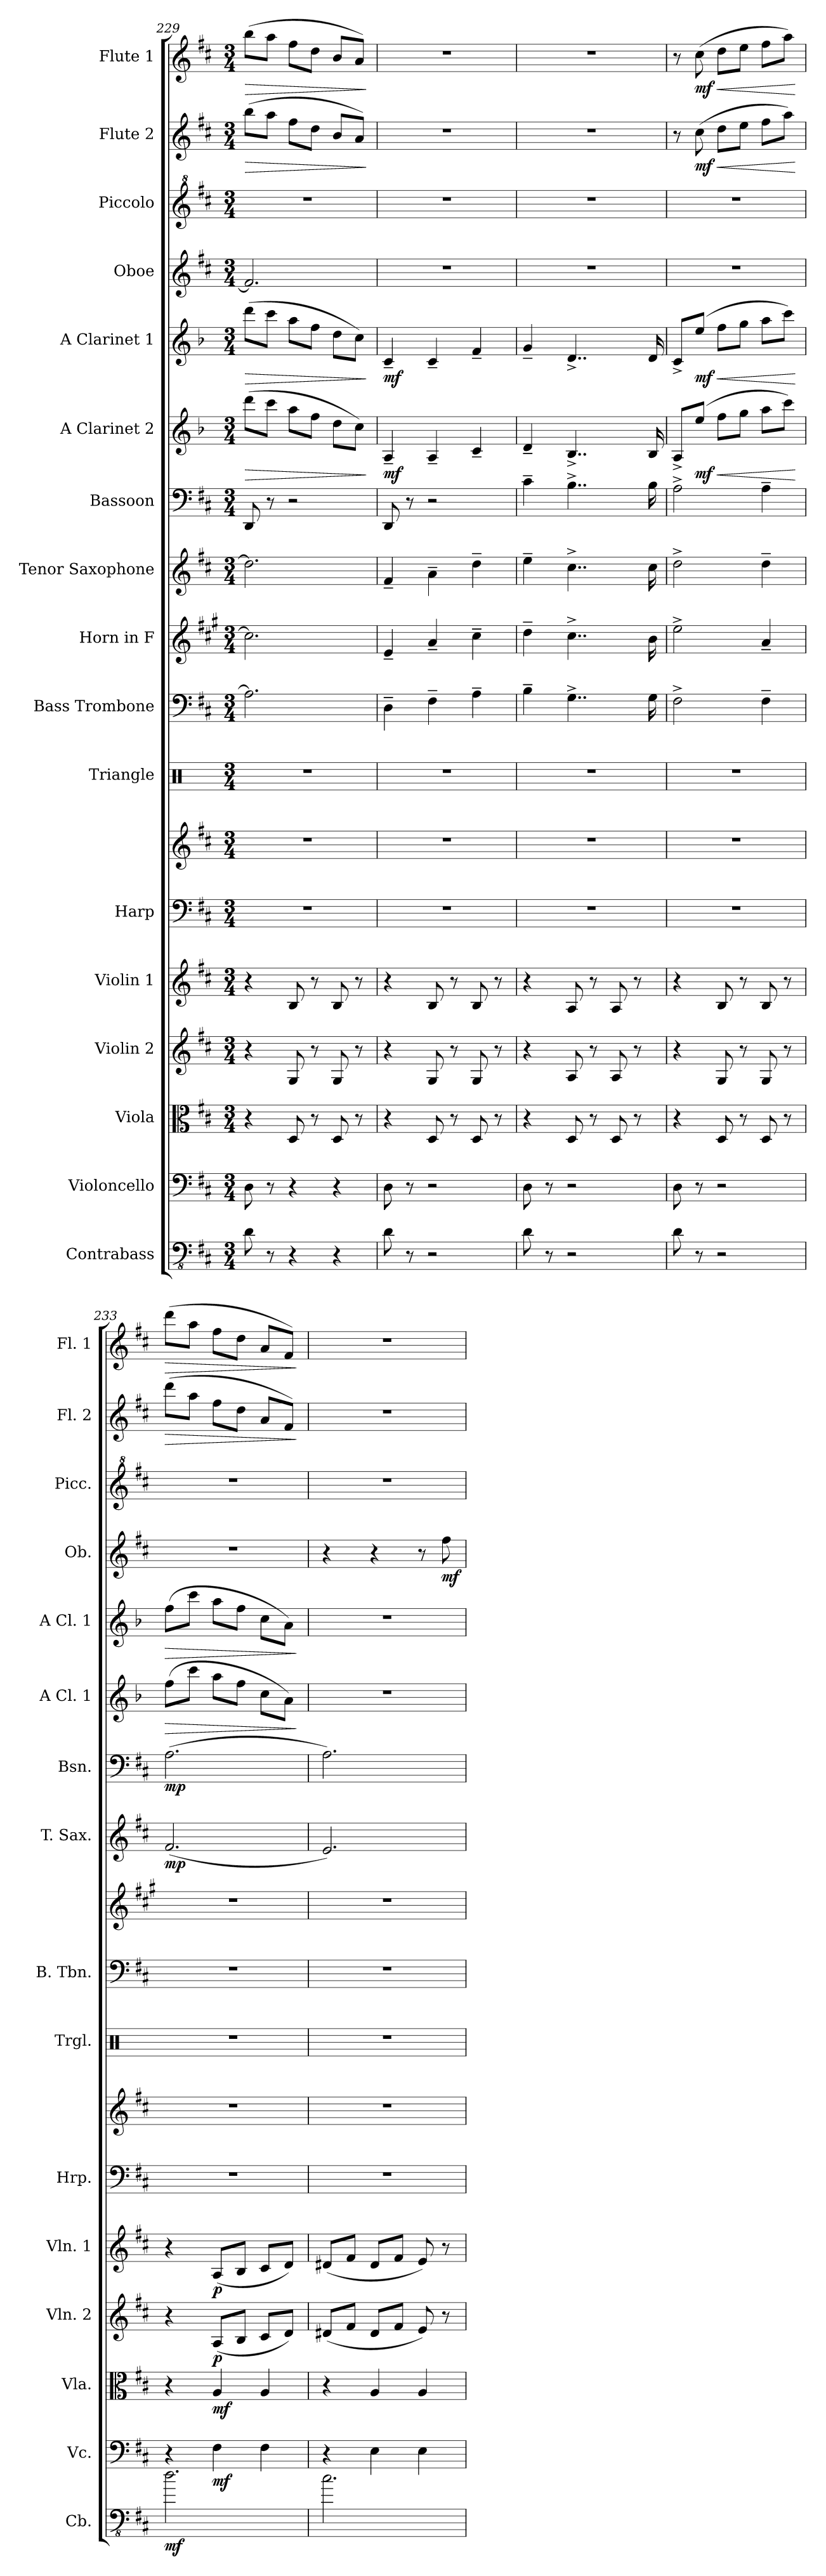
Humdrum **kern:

**kern	**dynam	**kern	**dynam	**kern	**dynam	**kern	**dynam	**kern	**dynam	**kern	**kern	**kern	**kern	**kern	**kern	**dynam	**kern	**dynam	**kern	**dynam	**kern	**dynam	**kern	**dynam	**kern	**kern	**dynam	**kern	**dynam
*part17	*part17	*part16	*part16	*part15	*part15	*part14	*part14	*part13	*part13	*part12	*part12	*part11	*part10	*part9	*part8	*part8	*part7	*part7	*part6	*part6	*part5	*part5	*part4	*part4	*part3	*part2	*part2	*part1	*part1
*staff18	*staff18	*staff17	*staff17	*staff16	*staff16	*staff15	*staff15	*staff14	*staff14	*staff13	*staff12	*staff11	*staff10	*staff9	*staff8	*staff8	*staff7	*staff7	*staff6	*staff6	*staff5	*staff5	*staff4	*staff4	*staff3	*staff2	*staff2	*staff1	*staff1
*I"Contrabass	*	*I"Violoncello	*	*I"Viola	*	*I"Violin 2	*	*I"Violin 1	*	*I"Harp	*	*I"Triangle	*I"Bass Trombone	*I"Horn in F	*I"Tenor Saxophone	*	*I"Bassoon	*	*I"A Clarinet 2	*	*I"A Clarinet 1	*	*I"Oboe	*	*I"Piccolo	*I"Flute 2	*	*I"Flute 1	*
*I'Cb.	*	*I'Vc.	*	*I'Vla.	*	*I'Vln. 2	*	*I'Vln. 1	*	*I'Hrp.	*	*I'Trgl.	*I'B. Tbn.	*	*I'T. Sax.	*	*I'Bsn.	*	*I'A Cl. 1	*	*I'A Cl. 1	*	*I'Ob.	*	*I'Picc.	*I'Fl. 2	*	*I'Fl. 1	*
*clefFv4	*	*clefF4	*	*clefC3	*	*clefG2	*	*clefG2	*	*clefF4	*clefG2	*clefX	*clefF4	*clefG2	*clefG2	*	*clefF4	*	*clefG2	*	*clefG2	*	*clefG2	*	*clefG^2	*clefG2	*	*clefG2	*
*ITrd7c12	*	*	*	*	*	*	*	*	*	*	*	*	*	*ITrd4c7	*ITrd8c14	*	*	*	*ITrd2c3	*	*ITrd2c3	*	*	*	*ITrd-7c-12	*	*	*	*
*k[f#c#]	*	*k[f#c#]	*	*k[f#c#]	*	*k[f#c#]	*	*k[f#c#]	*	*k[f#c#]	*k[f#c#]	*k[]	*k[f#c#]	*k[f#c#]	*k[f#c#]	*	*k[f#c#]	*	*k[f#c#]	*	*k[f#c#]	*	*k[f#c#]	*	*k[f#c#]	*k[f#c#]	*	*k[f#c#]	*
*M3/4	*	*M3/4	*	*M3/4	*	*M3/4	*	*M3/4	*	*M3/4	*M3/4	*M3/4	*M3/4	*M3/4	*M3/4	*	*M3/4	*	*M3/4	*	*M3/4	*	*M3/4	*	*M3/4	*M3/4	*	*M3/4	*
=229	=229	=229	=229	=229	=229	=229	=229	=229	=229	=229	=229	=229	=229	=229	=229	=229	=229	=229	=229	=229	=229	=229	=229	=229	=229	=229	=229	=229	=229
!	!	!	!	!	!	!	!	!	!	!	!	!	!	!	!	!	!	!	!	!LO:HP:b	!	!LO:HP:b	!	!	!	!	!LO:HP:b	!	!LO:HP:b
8DD\	.	8D\	.	4r	.	4r	.	4r	.	2.r	2.r	2.r	2.A\]	2.f#\]	2.d\]	.	8DD/	.	(8bb\L	>	(8bb\L	>	2.f#/]	.	2.r	(8bb\L	>	(8bb\L	>
8r	.	8r	.	.	.	.	.	.	.	.	.	.	.	.	.	.	8r	.	8aa\J	.	8aa\J	.	.	.	.	8aa\J	.	8aa\J	.
4r	.	4r	.	8D/	.	8G/	.	8B/	.	.	.	.	.	.	.	.	2r	.	8ff#\L	.	8ff#\L	.	.	.	.	8ff#\L	.	8ff#\L	.
.	.	.	.	8r	.	8r	.	8r	.	.	.	.	.	.	.	.	.	.	8dd\J	.	8dd\J	.	.	.	.	8dd\J	.	8dd\J	.
4r	.	4r	.	8D/	.	8G/	.	8B/	.	.	.	.	.	.	.	.	.	.	8b\L	.	8b\L	.	.	.	.	8b/L	.	8b/L	.
.	.	.	.	8r	.	8r	.	8r	.	.	.	.	.	.	.	.	.	.	8a\J)	.	8a\J)	.	.	.	.	8a/J)	.	8a/J)	.
.	.	.	.	.	.	.	.	.	.	.	.	.	.	.	.	.	.	.	.	]	.	]	.	.	.	.	]	.	]
=230	=230	=230	=230	=230	=230	=230	=230	=230	=230	=230	=230	=230	=230	=230	=230	=230	=230	=230	=230	=230	=230	=230	=230	=230	=230	=230	=230	=230	=230
!	!	!	!	!	!	!	!	!	!	!	!	!	!	!	!	!	!	!	!	!LO:DY:b	!	!LO:DY:b	!	!	!	!	!	!	!
8DD\	.	8D\	.	4r	.	4r	.	4r	.	2.r	2.r	2.r	4D~\	4A~/	4F#~/	.	8DD/	.	4F#~/	mf	4A~/	mf	2.r	.	2.r	2.r	.	2.r	.
8r	.	8r	.	.	.	.	.	.	.	.	.	.	.	.	.	.	8r	.	.	.	.	.	.	.	.	.	.	.	.
2r	.	2r	.	8D/	.	8G/	.	8B/	.	.	.	.	4F#~\	4d~/	4A~\	.	2r	.	4F#~/	.	4A~/	.	.	.	.	.	.	.	.
.	.	.	.	8r	.	8r	.	8r	.	.	.	.	.	.	.	.	.	.	.	.	.	.	.	.	.	.	.	.	.
.	.	.	.	8D/	.	8G/	.	8B/	.	.	.	.	4A~\	4f#~\	4d~\	.	.	.	4A~/	.	4d~/	.	.	.	.	.	.	.	.
.	.	.	.	8r	.	8r	.	8r	.	.	.	.	.	.	.	.	.	.	.	.	.	.	.	.	.	.	.	.	.
=231	=231	=231	=231	=231	=231	=231	=231	=231	=231	=231	=231	=231	=231	=231	=231	=231	=231	=231	=231	=231	=231	=231	=231	=231	=231	=231	=231	=231	=231
8DD\	.	8D\	.	4r	.	4r	.	4r	.	2.r	2.r	2.r	4B~\	4g~\	4e~\	.	4c#~\	.	4B~/	.	4e~/	.	2.r	.	2.r	2.r	.	2.r	.
8r	.	8r	.	.	.	.	.	.	.	.	.	.	.	.	.	.	.	.	.	.	.	.	.	.	.	.	.	.	.
2r	.	2r	.	8D/	.	8A/	.	8A/	.	.	.	.	4..G^\	4..f#^\	4..c#^\	.	4..B^\	.	4..G^/	.	4..B^/	.	.	.	.	.	.	.	.
.	.	.	.	8r	.	8r	.	8r	.	.	.	.	.	.	.	.	.	.	.	.	.	.	.	.	.	.	.	.	.
.	.	.	.	8D/	.	8A/	.	8A/	.	.	.	.	.	.	.	.	.	.	.	.	.	.	.	.	.	.	.	.	.
.	.	.	.	8r	.	8r	.	8r	.	.	.	.	.	.	.	.	.	.	.	.	.	.	.	.	.	.	.	.	.
.	.	.	.	.	.	.	.	.	.	.	.	.	16G\	16e\	16c#\	.	16B\	.	16G/	.	16B/	.	.	.	.	.	.	.	.
=232	=232	=232	=232	=232	=232	=232	=232	=232	=232	=232	=232	=232	=232	=232	=232	=232	=232	=232	=232	=232	=232	=232	=232	=232	=232	=232	=232	=232	=232
8DD\	.	8D\	.	4r	.	4r	.	4r	.	2.r	2.r	2.r	2F#^\	2a^\	2d^\	.	2A^\	.	8F#^/L	.	8A^/L	.	2.r	.	2.r	8r	.	8r	.
!	!	!	!	!	!	!	!	!	!	!	!	!	!	!	!	!	!	!	!	!LO:HP:b	!	!LO:HP:b	!	!	!	!	!LO:HP:b	!	!LO:HP:b
!	!	!	!	!	!	!	!	!	!	!	!	!	!	!	!	!	!	!	!	!LO:DY:n=1:b	!	!LO:DY:n=1:b	!	!	!	!	!LO:DY:n=1:b	!	!LO:DY:n=1:b
8r	.	8r	.	.	.	.	.	.	.	.	.	.	.	.	.	.	.	.	(8cc#/J	< mf	(8cc#/J	< mf	.	.	.	(8cc#\	< mf	(8cc#\	< mf
2r	.	2r	.	8D/	.	8G/	.	8B/	.	.	.	.	.	.	.	.	.	.	8dd\L	.	8dd\L	.	.	.	.	8dd\L	.	8dd\L	.
.	.	.	.	8r	.	8r	.	8r	.	.	.	.	.	.	.	.	.	.	8ee\J	.	8ee\J	.	.	.	.	8ee\J	.	8ee\J	.
.	.	.	.	8D/	.	8G/	.	8B/	.	.	.	.	4F#~\	4d~/	4d~\	.	4A~\	.	8ff#\L	.	8ff#\L	.	.	.	.	8ff#\L	.	8ff#\L	.
.	.	.	.	8r	.	8r	.	8r	.	.	.	.	.	.	.	.	.	.	8aa\J)	.	8aa\J)	.	.	.	.	8aa\J)	.	8aa\J)	.
.	.	.	.	.	.	.	.	.	.	.	.	.	.	.	.	.	.	.	.	[	.	[	.	.	.	.	[	.	[
=233	=233	=233	=233	=233	=233	=233	=233	=233	=233	=233	=233	=233	=233	=233	=233	=233	=233	=233	=233	=233	=233	=233	=233	=233	=233	=233	=233	=233	=233
!	!LO:DY:b	!	!	!	!	!	!	!	!	!	!	!	!	!	!	!LO:DY:b	!	!LO:DY:b	!	!LO:HP:b	!	!LO:HP:b	!	!	!	!	!LO:HP:b	!	!LO:HP:b
2.D\	mf	4r	.	4r	.	4r	.	4r	.	2.r	2.r	2.r	2.r	2.r	(2.F#/	mp	(2.A\	mp	(8dd\L	>	(8dd\L	>	2.r	.	2.r	(8ddd\L	>	(8ddd\L	>
.	.	.	.	.	.	.	.	.	.	.	.	.	.	.	.	.	.	.	8aa\J	.	8aa\J	.	.	.	.	8aa\J	.	8aa\J	.
!	!	!	!LO:DY:b	!	!LO:DY:b	!	!LO:DY:b	!	!LO:DY:b	!	!	!	!	!	!	!	!	!	!	!	!	!	!	!	!	!	!	!	!
.	.	4F#\	mf	4A/	mf	(8A/L	p	(8A/L	p	.	.	.	.	.	.	.	.	.	8ff#\L	.	8ff#\L	.	.	.	.	8ff#\L	.	8ff#\L	.
.	.	.	.	.	.	8B/J	.	8B/J	.	.	.	.	.	.	.	.	.	.	8dd\J	.	8dd\J	.	.	.	.	8dd\J	.	8dd\J	.
.	.	4F#\	.	4A/	.	8c#/L	.	8c#/L	.	.	.	.	.	.	.	.	.	.	8a\L	.	8a\L	.	.	.	.	8a/L	.	8a/L	.
.	.	.	.	.	.	8d/J)	.	8d/J)	.	.	.	.	.	.	.	.	.	.	8f#\J)	.	8f#\J)	.	.	.	.	8f#/J)	.	8f#/J)	.
.	.	.	.	.	.	.	.	.	.	.	.	.	.	.	.	.	.	.	.	]	.	]	.	.	.	.	]	.	]
=234	=234	=234	=234	=234	=234	=234	=234	=234	=234	=234	=234	=234	=234	=234	=234	=234	=234	=234	=234	=234	=234	=234	=234	=234	=234	=234	=234	=234	=234
2.C#\	.	4r	.	4r	.	(8d#X/L	.	(8d#X/L	.	2.r	2.r	2.r	2.r	2.r	2.E/)	.	2.A\)	.	2.r	.	2.r	.	4r	.	2.r	2.r	.	2.r	.
.	.	.	.	.	.	8f#/J	.	8f#/J	.	.	.	.	.	.	.	.	.	.	.	.	.	.	.	.	.	.	.	.	.
.	.	4E\	.	4A/	.	8d#/L	.	8d#/L	.	.	.	.	.	.	.	.	.	.	.	.	.	.	4r	.	.	.	.	.	.
.	.	.	.	.	.	8f#/J	.	8f#/J	.	.	.	.	.	.	.	.	.	.	.	.	.	.	.	.	.	.	.	.	.
.	.	4E\	.	4A/	.	8e/)	.	8e/)	.	.	.	.	.	.	.	.	.	.	.	.	.	.	8r	.	.	.	.	.	.
!	!	!	!	!	!	!	!	!	!	!	!	!	!	!	!	!	!	!	!	!	!	!	!	!LO:DY:b	!	!	!	!	!
.	.	.	.	.	.	8r	.	8r	.	.	.	.	.	.	.	.	.	.	.	.	.	.	8ff#\	mf	.	.	.	.	.
=	=	=	=	=	=	=	=	=	=	=	=	=	=	=	=	=	=	=	=	=	=	=	=	=	=	=	=	=	=
*-	*-	*-	*-	*-	*-	*-	*-	*-	*-	*-	*-	*-	*-	*-	*-	*-	*-	*-	*-	*-	*-	*-	*-	*-	*-	*-	*-	*-	*-
